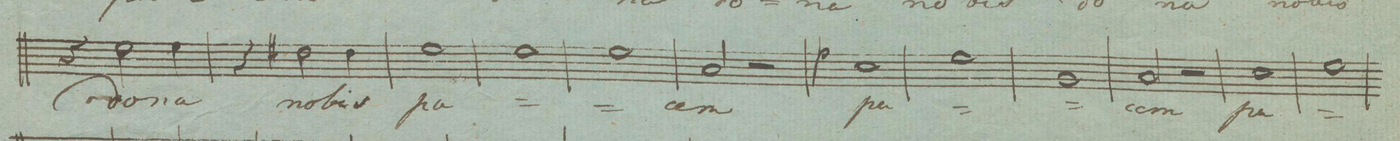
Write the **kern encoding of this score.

**kern	**text	**dynam
*I"Baſso Tutti	*	*
*clefF4	*	*
*k[encngn]	*	*
*met(c|)	*	*
*M2/2	*	*
4r	.	.
2G\	do-	.
4G\	-na	.
=214	=214	=214
4r	.	.
2F#X\	no-	.
4F#\	-bis	.
=215	=215	=215
1G\	pa-	.
=216	=216	=216
1G\	.	.
=217	=217	=217
1G\	.	.
=218	=218	=218
2C/	-cem	.
2r	.	.
=219	=219	=219
1E\	pa-	p
=220	=220	=220
1G\	.	.
=221	=221	=221
1BB/	.	.
=222	=222	=222
2C/	-cem	.
2r	.	.
=223	=223	=223
1E\	pa-	.
=224	=224	=224
1G\	.	.
=225	=225	=225
*-	*-	*-
